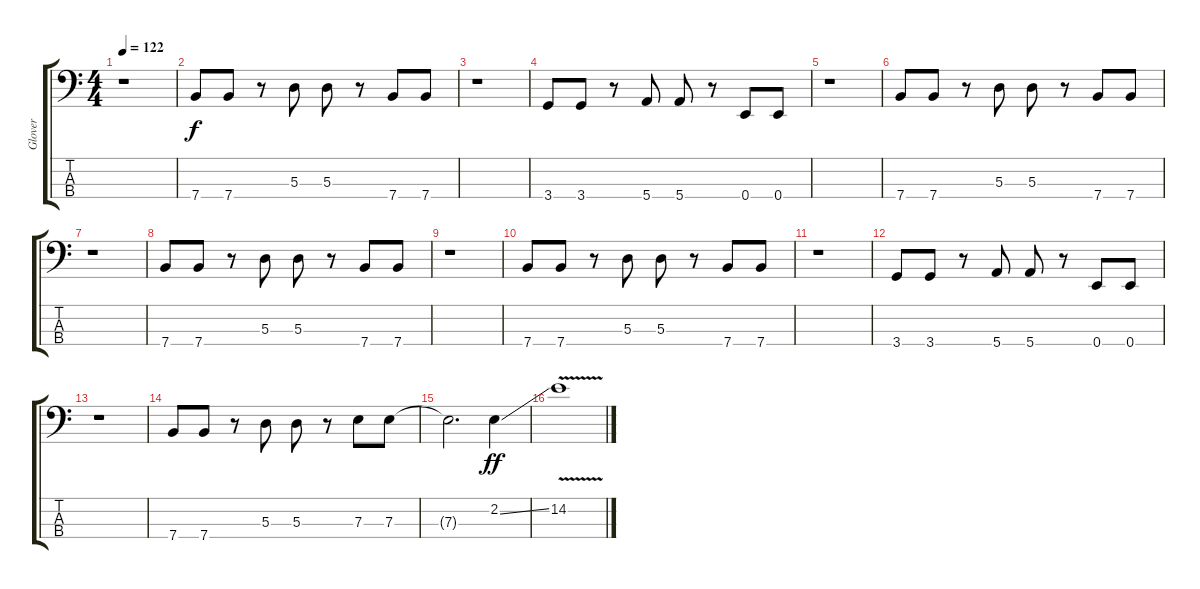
\track ("Glover" "Glover") {instrument electricbassfinger}
\staff {score tabs}
\tuning (G2 D2 A1 E1) {hide}
\ts (4 4)
\tempo 122
\clef f4
\ks c
r.1{dy f} |
7.4.8 7.4.8 r.8 5.3.8 5.3.8 r.8 7.4.8 7.4.8 |
r.1 |
3.4.8 3.4.8 r.8 5.4.8 5.4.8 r.8 0.4.8 0.4.8 |
r.1 |
7.4.8 7.4.8 r.8 5.3.8 5.3.8 r.8 7.4.8 7.4.8 |
r.1 |
7.4.8 7.4.8 r.8 5.3.8 5.3.8 r.8 7.4.8 7.4.8 |
r.1 |
7.4.8 7.4.8 r.8 5.3.8 5.3.8 r.8 7.4.8 7.4.8 |
r.1 |
3.4.8 3.4.8 r.8 5.4.8 5.4.8 r.8 0.4.8 0.4.8 |
r.1 |
7.4.8 7.4.8 r.8 5.3.8 5.3.8 r.8 7.3.8 7.3.8 |
7.3{t}.2{d} 2.2{ss}.4{dy ff} |
14.2{v}.1
